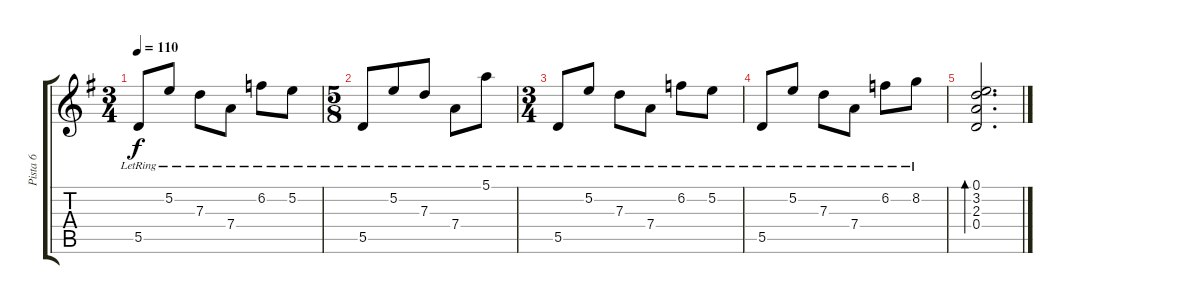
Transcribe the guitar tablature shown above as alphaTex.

\track ("Pista 6" "Pista 6") {instrument acousticguitarnylon}
\staff {score tabs}
\tuning (E4 B3 G3 D3 A2 E2) {hide}
\ts (3 4)
\tempo 110
\clef g2
\ks g
5.5{lr}.8{dy f} 5.2{lr}.8 7.3{lr}.8 7.4{lr}.8 6.2{lr}.8 5.2{lr}.8 |
\ts (5 8)
5.5{lr}.8 5.2{lr}.8 7.3{lr}.8 7.4{lr}.8 5.1{lr}.8 |
\ts (3 4)
5.5{lr}.8 5.2{lr}.8 7.3{lr}.8 7.4{lr}.8 6.2{lr}.8 5.2{lr}.8 |
5.5{lr}.8 5.2{lr}.8 7.3{lr}.8 7.4{lr}.8 6.2{lr}.8 8.2{lr}.8 |
(0.1 3.2 2.3 0.4).2{d bd 60}
